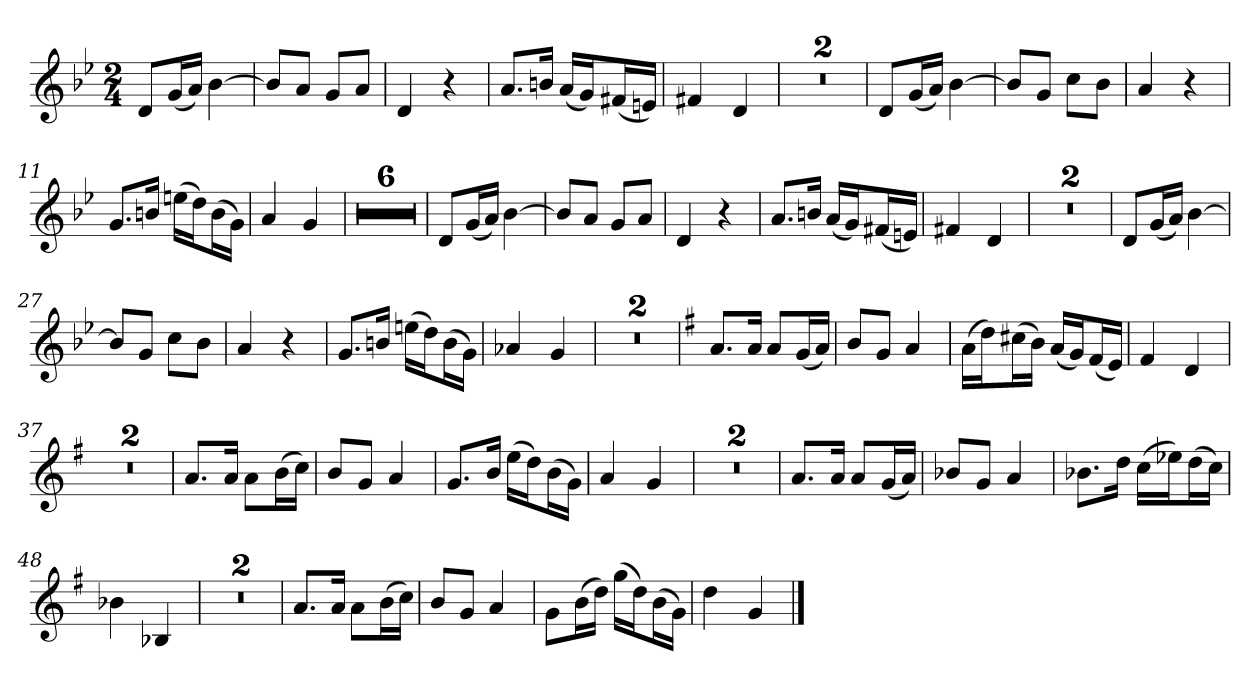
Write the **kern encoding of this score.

**kern
*part1
*staff1
*k[b-e-]
*g:
*M2/4
=1
8dL
(16gL
16aJJ)
[4b-
=2
8b-L]
8aJ
8gL
8aJ
=3
4d
4r
=4
8.aL
16bnJk
(16aLL
16gJ)
(16f#XL
16enJJ)
=5
4f#X
4d
=6
2r
=7
2r
=8
8dL
(16gL
16aJJ)
[4b-
=9
8b-L]
8gJ
8ccL
8b-J
=10
4a
4r
=11
8.gL
16bnJk
(16eenLL
16ddJ)
(16bL
16gJJ)
=12
4a
4g
=13
2r
=14
2r
=15
2r
=16
2r
=17
2r
=18
2r
=19
8dL
(16gL
16aJJ)
[4b-
=20
8b-L]
8aJ
8gL
8aJ
=21
4d
4r
=22
8.aL
16bnJk
(16aLL
16gJ)
(16f#XL
16enJJ)
=23
4f#X
4d
=24
2r
=25
2r
=26
8dL
(16gL
16aJJ)
[4b-
=27
8b-L]
8gJ
8ccL
8b-J
=28
4a
4r
=29
8.gL
16bnJk
(16eenLL
16ddJ)
(16bL
16gJJ)
=30
4a-X
4g
=31
2r
=32
2r
=33
*k[f#]
*G:
8.aL
16aJk
8aL
(16gL
16aJJ)
=34
8bL
8gJ
4a
=35
(16aLL
16ddJ)
(16cc#XL
16bJJ)
(16aLL
16gJ)
(16f#L
16eJJ)
=36
4f#
4d
=37
2r
=38
2r
=39
8.aL
16aJk
8aL
(16bL
16ccJJ)
=40
8bL
8gJ
4a
=41
8.gL
16bJk
(16eeLL
16ddJ)
(16bL
16gJJ)
=42
4a
4g
=43
2r
=44
2r
=45
8.aL
16aJk
8aL
(16gL
16aJJ)
=46
8b-XL
8gJ
4a
=47
8.b-XL
16ddJk
(16ccLL
16ee-XJ)
(16ddL
16ccJJ)
=48
4b-X
4B-X
=49
2r
=50
2r
=51
8.aL
16aJk
8aL
(16bL
16ccJJ)
=52
8bL
8gJ
4a
=53
8gL
(16bL
16ddJJ)
(16ggLL
16ddJ)
(16bL
16gJJ)
=54
4dd
4g
==
*-
